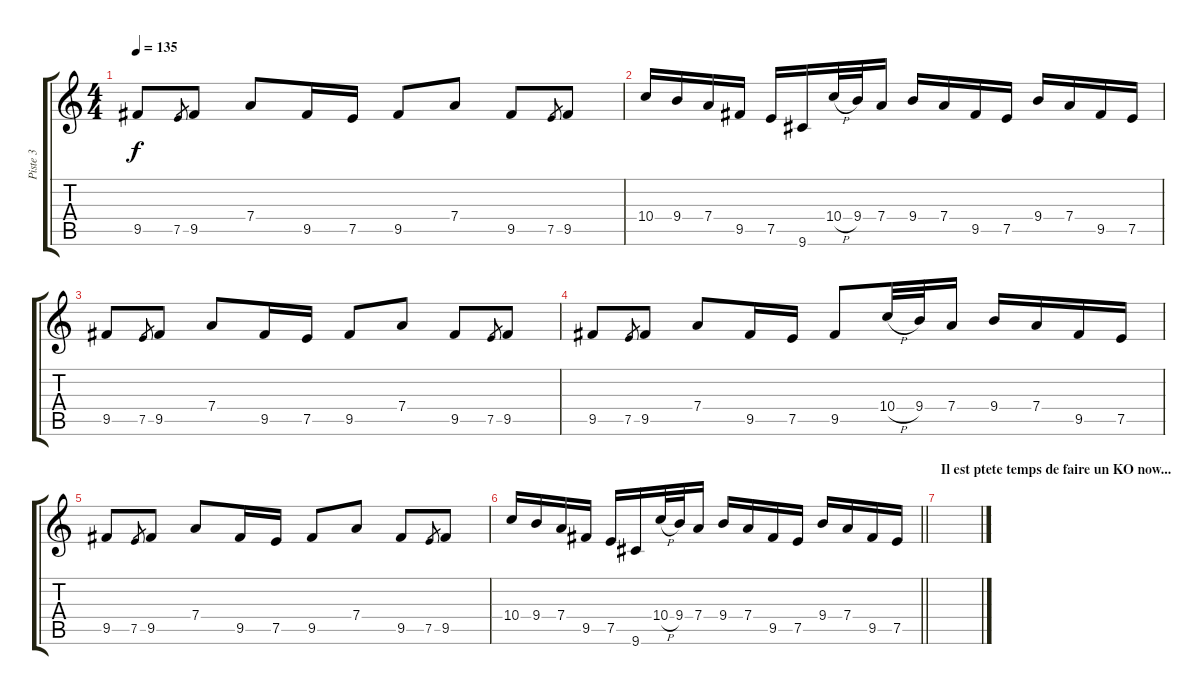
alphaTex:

\track ("Piste 3" "Piste 3") {instrument overdrivenguitar}
\staff {score tabs}
\tuning (E4 B3 G3 D3 A2 E2) {hide}
\ts (4 4)
\tempo 135
\clef g2
\ks c
9.5.8{dy f} 7.5.8{gr} 9.5.8 7.4.8 9.5.16 7.5.16 9.5.8 7.4.8 9.5.8 7.5.8{gr} 9.5.8 |
10.4.16 9.4.16 7.4.16 9.5.16 7.5.16 9.6.16 10.4{h}.32 9.4.32 7.4.16 9.4.16 7.4.16 9.5.16 7.5.16 9.4.16 7.4.16 9.5.16 7.5.16 |
9.5.8 7.5.8{gr} 9.5.8 7.4.8 9.5.16 7.5.16 9.5.8 7.4.8 9.5.8 7.5.8{gr} 9.5.8 |
9.5.8 7.5.8{gr} 9.5.8 7.4.8 9.5.16 7.5.16 9.5.8 10.4{h}.32 9.4.32 7.4.16 9.4.16 7.4.16 9.5.16 7.5.16 |
9.5.8 7.5.8{gr} 9.5.8 7.4.8 9.5.16 7.5.16 9.5.8 7.4.8 9.5.8 7.5.8{gr} 9.5.8 |
\barLineRight lightlight
10.4.16 9.4.16 7.4.16 9.5.16 7.5.16 9.6.16 10.4{h}.32 9.4.32 7.4.16 9.4.16 7.4.16 9.5.16 7.5.16 9.4.16 7.4.16 9.5.16 7.5.16 |
\section ("" "Il est ptete temps de faire un KO now...")
